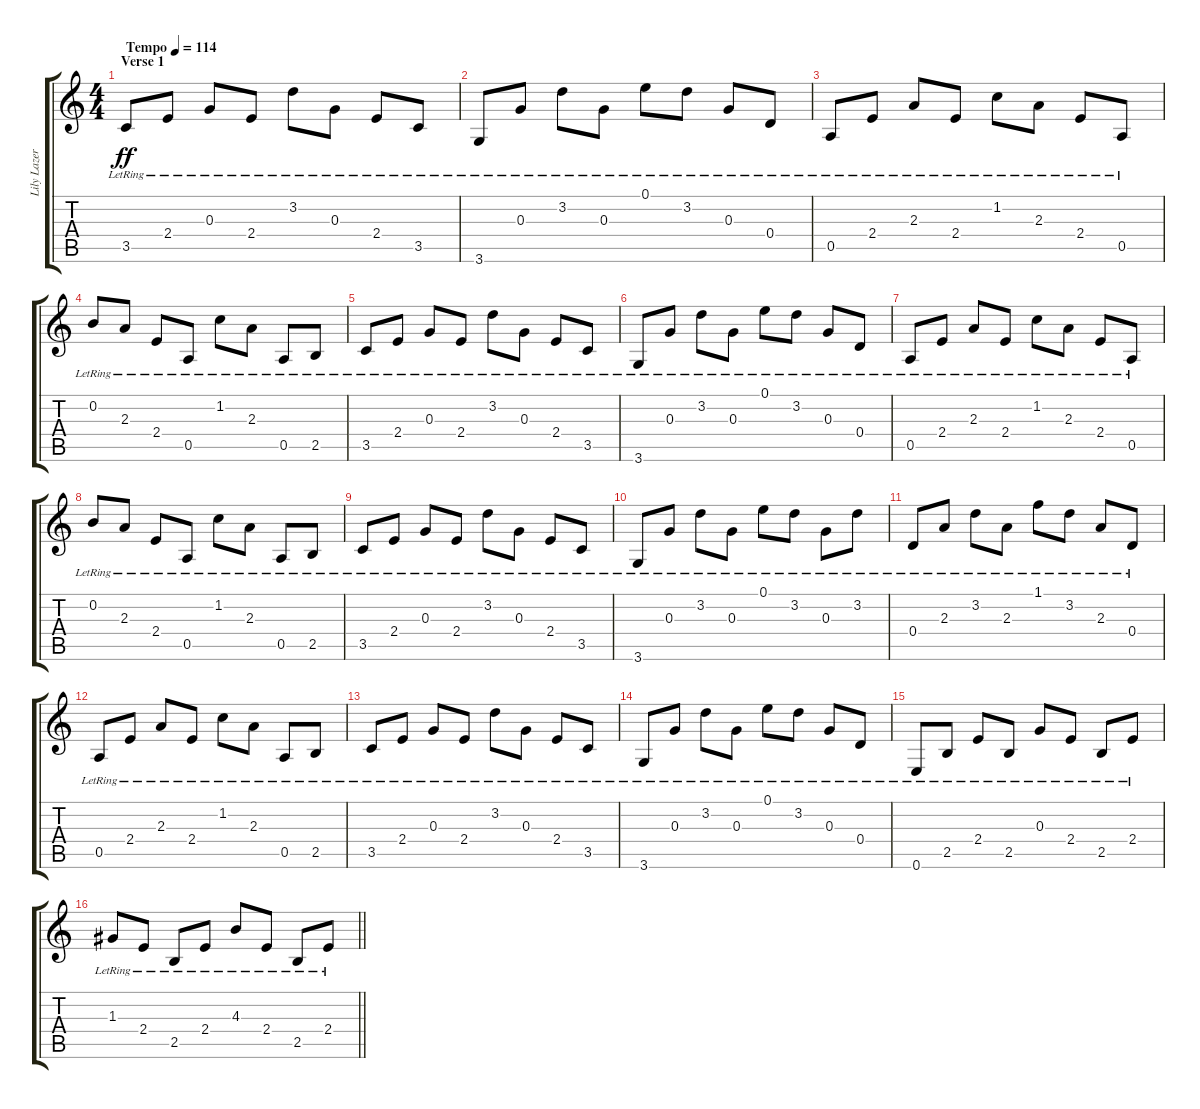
\track ("Lily Lazer (Guitar)" "Lily Lazer") {instrument acousticguitarsteel}
\staff {score tabs}
\tuning (E4 B3 G3 D3 A2 E2) {hide}
\ts (4 4)
\section ("" "Verse 1")
\tempo (114 "Tempo")
\clef g2
\ks c
3.5{lr}.8{dy ff instrument acousticguitarsteel} 2.4{lr}.8 0.3{lr}.8 2.4{lr}.8 3.2{lr}.8 0.3{lr}.8 2.4{lr}.8 3.5{lr}.8 |
3.6{lr}.8 0.3{lr}.8 3.2{lr}.8 0.3{lr}.8 0.1{lr}.8 3.2{lr}.8 0.3{lr}.8 0.4{lr}.8 |
0.5{lr}.8 2.4{lr}.8 2.3{lr}.8 2.4{lr}.8 1.2{lr}.8 2.3{lr}.8 2.4{lr}.8 0.5{lr}.8 |
0.2{lr}.8 2.3{lr}.8 2.4{lr}.8 0.5{lr}.8 1.2{lr}.8 2.3{lr}.8 0.5{lr}.8 2.5{lr}.8 |
3.5{lr}.8 2.4{lr}.8 0.3{lr}.8 2.4{lr}.8 3.2{lr}.8 0.3{lr}.8 2.4{lr}.8 3.5{lr}.8 |
3.6{lr}.8 0.3{lr}.8 3.2{lr}.8 0.3{lr}.8 0.1{lr}.8 3.2{lr}.8 0.3{lr}.8 0.4{lr}.8 |
0.5{lr}.8 2.4{lr}.8 2.3{lr}.8 2.4{lr}.8 1.2{lr}.8 2.3{lr}.8 2.4{lr}.8 0.5{lr}.8 |
0.2{lr}.8 2.3{lr}.8 2.4{lr}.8 0.5{lr}.8 1.2{lr}.8 2.3{lr}.8 0.5{lr}.8 2.5{lr}.8 |
3.5{lr}.8 2.4{lr}.8 0.3{lr}.8 2.4{lr}.8 3.2{lr}.8 0.3{lr}.8 2.4{lr}.8 3.5{lr}.8 |
3.6{lr}.8 0.3{lr}.8 3.2{lr}.8 0.3{lr}.8 0.1{lr}.8 3.2{lr}.8 0.3{lr}.8 3.2{lr}.8 |
0.4{lr}.8 2.3{lr}.8 3.2{lr}.8 2.3{lr}.8 1.1{lr}.8 3.2{lr}.8 2.3{lr}.8 0.4{lr}.8 |
0.5{lr}.8 2.4{lr}.8 2.3{lr}.8 2.4{lr}.8 1.2{lr}.8 2.3{lr}.8 0.5{lr}.8 2.5{lr}.8 |
3.5{lr}.8 2.4{lr}.8 0.3{lr}.8 2.4{lr}.8 3.2{lr}.8 0.3{lr}.8 2.4{lr}.8 3.5{lr}.8 |
3.6{lr}.8 0.3{lr}.8 3.2{lr}.8 0.3{lr}.8 0.1{lr}.8 3.2{lr}.8 0.3{lr}.8 0.4{lr}.8 |
0.6{lr}.8 2.5{lr}.8 2.4{lr}.8 2.5{lr}.8 0.3{lr}.8 2.4{lr}.8 2.5{lr}.8 2.4{lr}.8 |
\barLineRight lightlight
1.3{lr}.8 2.4{lr}.8 2.5{lr}.8 2.4{lr}.8 4.3{lr}.8 2.4{lr}.8 2.5{lr}.8 2.4{lr}.8
